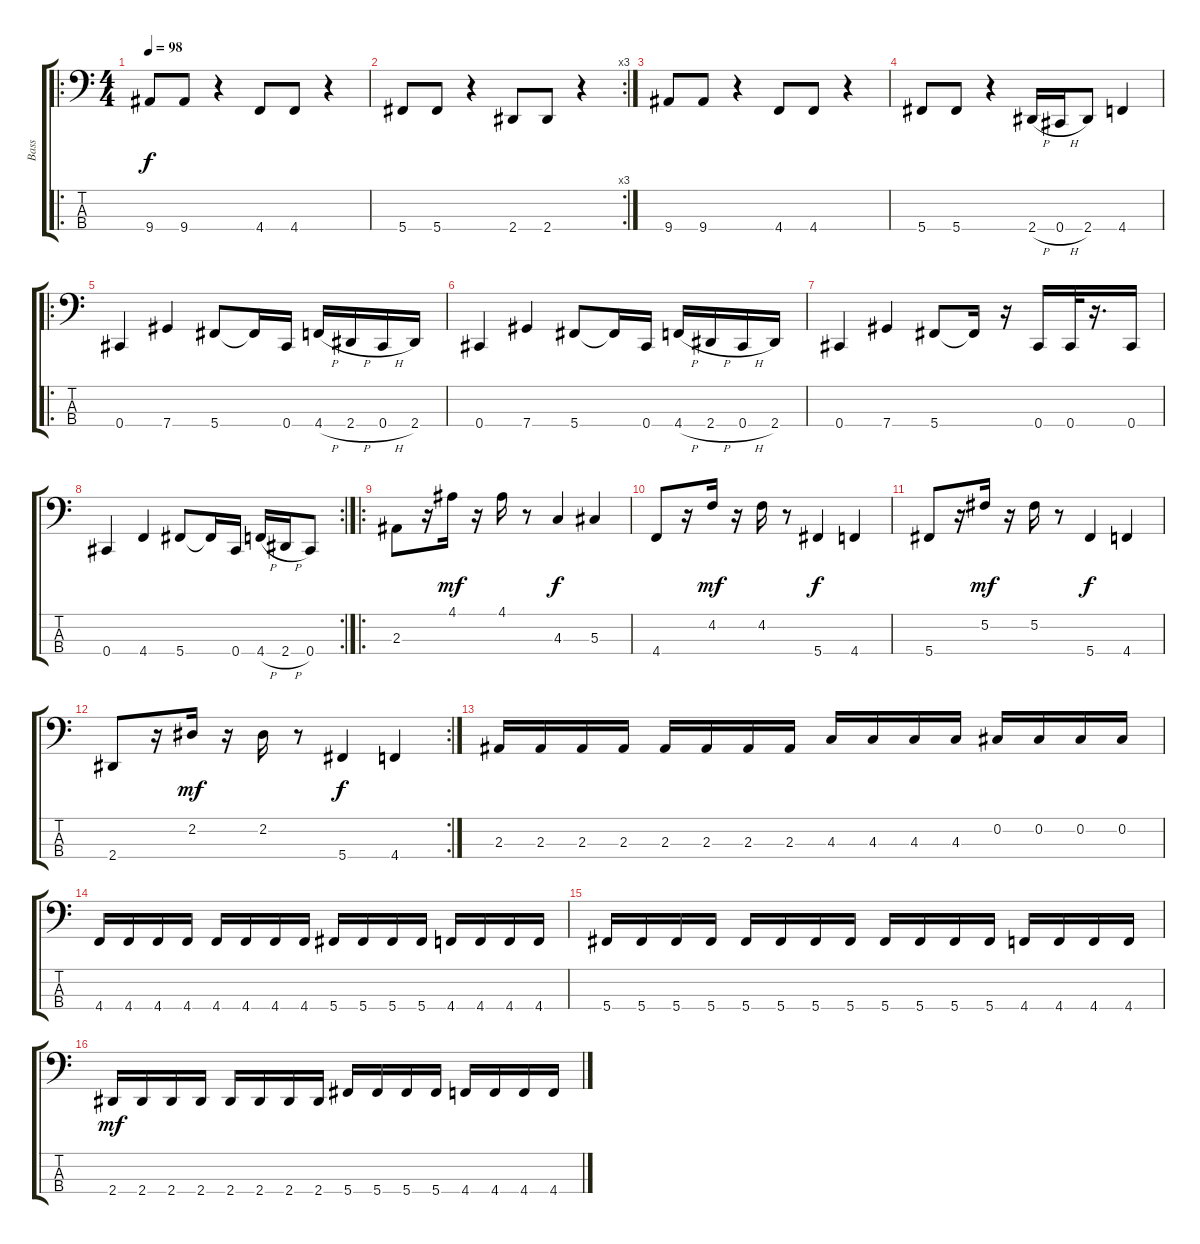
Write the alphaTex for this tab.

\track ("Bass" "Bass") {instrument electricbassfinger}
\staff {score tabs}
\tuning (Gb2 Db2 Ab1 Db1) {hide}
\ro
\ts (4 4)
\tempo 98
\clef f4
\ks c
9.4.8{dy f} 9.4.8 r.4 4.4.8 4.4.8 r.4 |
\rc 3
5.4.8 5.4.8 r.4 2.4.8 2.4.8 r.4 |
9.4.8 9.4.8 r.4 4.4.8 4.4.8 r.4 |
5.4.8 5.4.8 r.4 2.4{h}.16 0.4{h}.16 2.4.8 4.4.4 |
\ro
0.4.4 7.4.4 5.4.8 5.4{t}.16 0.4.16 4.4{h}.16 2.4{h}.16 0.4{h}.16 2.4.16 |
0.4.4 7.4.4 5.4.8 5.4{t}.16 0.4.16 4.4{h}.16 2.4{h}.16 0.4{h}.16 2.4.16 |
0.4.4 7.4.4 5.4.8 5.4{t}.16 r.16 0.4.16 0.4.32 r.16{d} 0.4.16 |
\rc 2
0.4.4 4.4.4 5.4.8 5.4{t}.16 0.4.16 4.4{h}.16 2.4{h}.16 0.4.8 |
\ro
2.3.8 r.16 4.1.16{dy mf} r.16 4.1.16 r.8 4.3.4{dy f} 5.3.4 |
4.4.8 r.16 4.2.16{dy mf} r.16 4.2.16 r.8 5.4.4{dy f} 4.4.4 |
5.4.8 r.16 5.2.16{dy mf} r.16 5.2.16 r.8 5.4.4{dy f} 4.4.4 |
\rc 2
2.4.8 r.16 2.2.16{dy mf} r.16 2.2.16 r.8 5.4.4{dy f} 4.4.4 |
2.3.16 2.3.16 2.3.16 2.3.16 2.3.16 2.3.16 2.3.16 2.3.16 4.3.16 4.3.16 4.3.16 4.3.16 0.2.16 0.2.16 0.2.16 0.2.16 |
4.4.16 4.4.16 4.4.16 4.4.16 4.4.16 4.4.16 4.4.16 4.4.16 5.4.16 5.4.16 5.4.16 5.4.16 4.4.16 4.4.16 4.4.16 4.4.16 |
5.4.16 5.4.16 5.4.16 5.4.16 5.4.16 5.4.16 5.4.16 5.4.16 5.4.16 5.4.16 5.4.16 5.4.16 4.4.16 4.4.16 4.4.16 4.4.16 |
2.4.16{dy mf} 2.4.16 2.4.16 2.4.16 2.4.16 2.4.16 2.4.16 2.4.16 5.4.16 5.4.16 5.4.16 5.4.16 4.4.16 4.4.16 4.4.16 4.4.16
